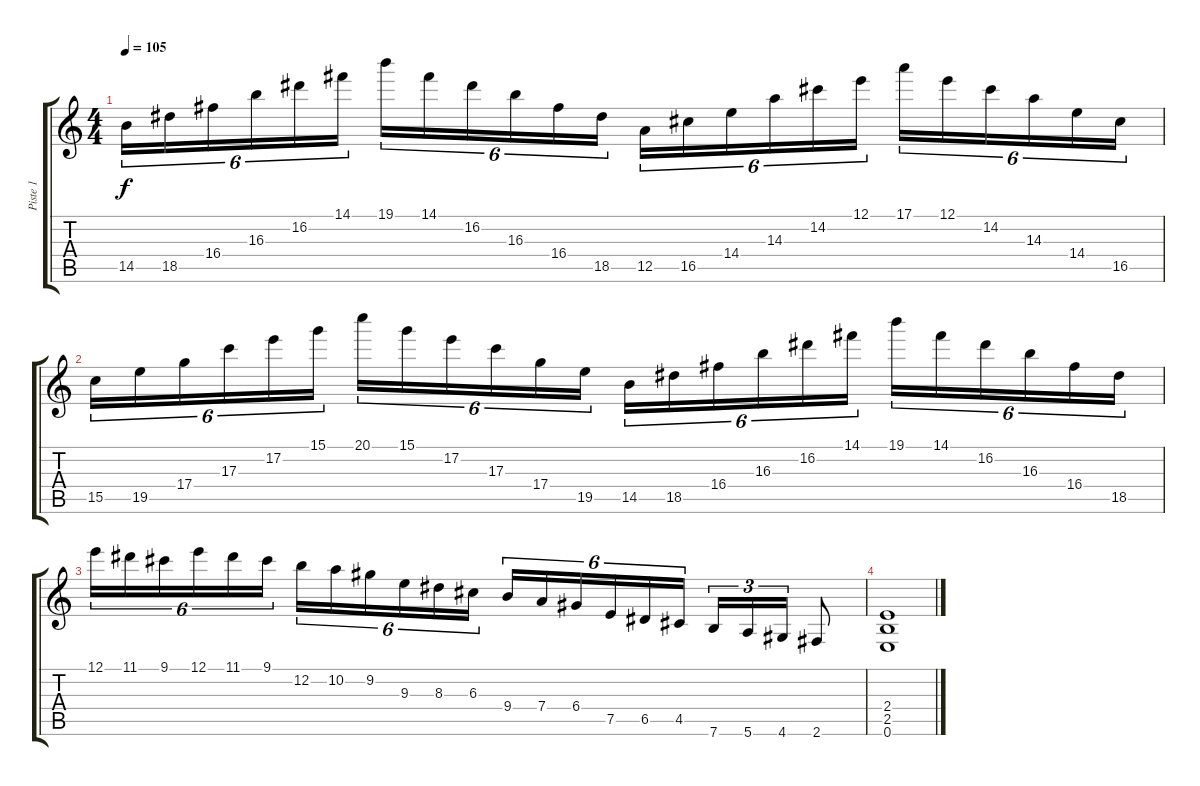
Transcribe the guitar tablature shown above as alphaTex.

\track ("Piste 1" "Piste 1") {instrument distortionguitar}
\staff {score tabs}
\tuning (E4 B3 G3 D3 A2 E2) {hide}
\ts (4 4)
\tempo 105
\clef g2
\ks c
14.5.16{tu (6 4) dy f} 18.5.16{tu (6 4)} 16.4.16{tu (6 4)} 16.3.16{tu (6 4)} 16.2.16{tu (6 4)} 14.1.16{tu (6 4)} 19.1.16{tu (6 4)} 14.1.16{tu (6 4)} 16.2.16{tu (6 4)} 16.3.16{tu (6 4)} 16.4.16{tu (6 4)} 18.5.16{tu (6 4)} 12.5.16{tu (6 4)} 16.5.16{tu (6 4)} 14.4.16{tu (6 4)} 14.3.16{tu (6 4)} 14.2.16{tu (6 4)} 12.1.16{tu (6 4)} 17.1.16{tu (6 4)} 12.1.16{tu (6 4)} 14.2.16{tu (6 4)} 14.3.16{tu (6 4)} 14.4.16{tu (6 4)} 16.5.16{tu (6 4)} |
15.5.16{tu (6 4)} 19.5.16{tu (6 4)} 17.4.16{tu (6 4)} 17.3.16{tu (6 4)} 17.2.16{tu (6 4)} 15.1.16{tu (6 4)} 20.1.16{tu (6 4)} 15.1.16{tu (6 4)} 17.2.16{tu (6 4)} 17.3.16{tu (6 4)} 17.4.16{tu (6 4)} 19.5.16{tu (6 4)} 14.5.16{tu (6 4)} 18.5.16{tu (6 4)} 16.4.16{tu (6 4)} 16.3.16{tu (6 4)} 16.2.16{tu (6 4)} 14.1.16{tu (6 4)} 19.1.16{tu (6 4)} 14.1.16{tu (6 4)} 16.2.16{tu (6 4)} 16.3.16{tu (6 4)} 16.4.16{tu (6 4)} 18.5.16{tu (6 4)} |
12.1.16{tu (6 4)} 11.1.16{tu (6 4)} 9.1.16{tu (6 4)} 12.1.16{tu (6 4)} 11.1.16{tu (6 4)} 9.1.16{tu (6 4)} 12.2.16{tu (6 4)} 10.2.16{tu (6 4)} 9.2.16{tu (6 4)} 9.3.16{tu (6 4)} 8.3.16{tu (6 4)} 6.3.16{tu (6 4)} 9.4.16{tu (6 4)} 7.4.16{tu (6 4)} 6.4.16{tu (6 4)} 7.5.16{tu (6 4)} 6.5.16{tu (6 4)} 4.5.16{tu (6 4)} 7.6.16{tu (3 2)} 5.6.16{tu (3 2)} 4.6.16{tu (3 2)} 2.6.8 |
(2.4 2.5 0.6).1
